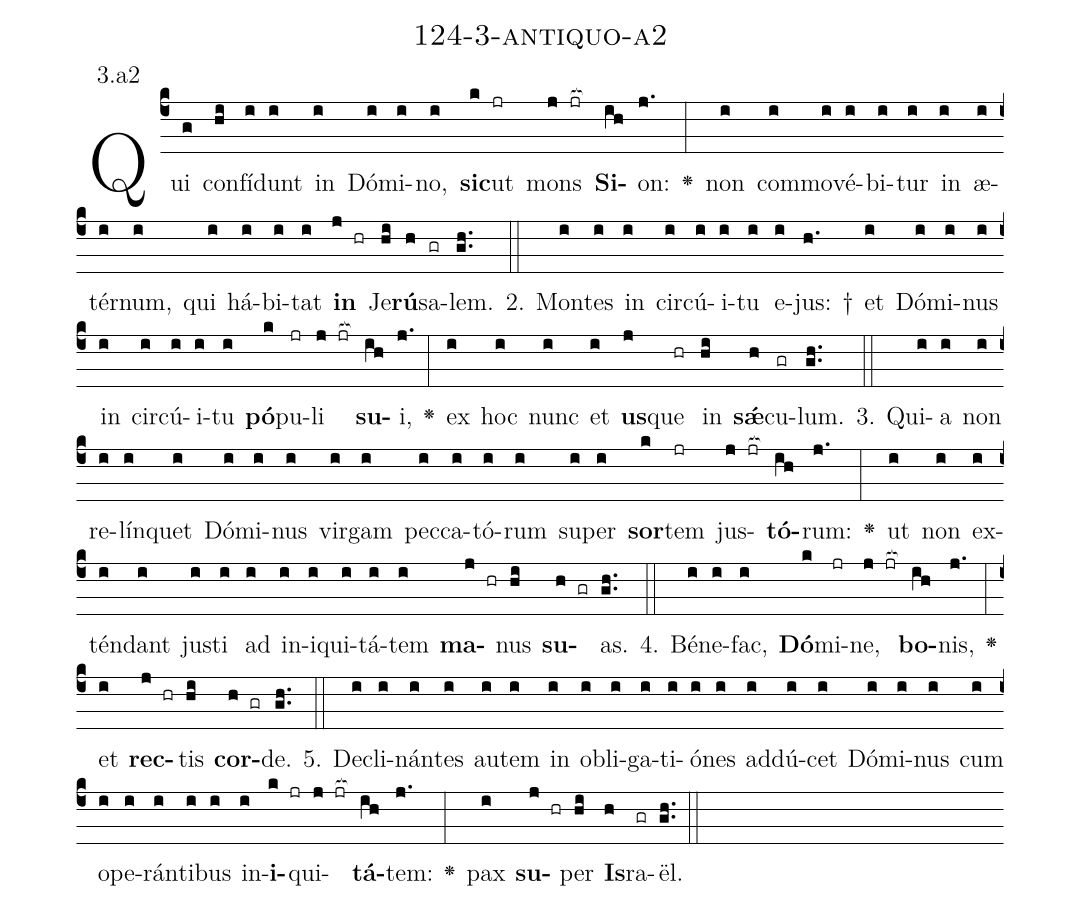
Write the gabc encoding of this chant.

name: 124-3-antiquo-a2;
annotation: 3.a2;
%%
(c4)Qui(g) con(hi)fí(i)dunt(i) in(i) Dó(i)mi(i)no,(i) <b>sic</b>(k)ut(jr) mons(j jr[ocb:1{]) <b>Si</b>(ih[ocb:0}])on:(j.) <v>\greheightstar</v>(:) non(i) com(i)mo(i)vé(i)bi(i)tur(i) in(i) æ(i)tér(i)num,(i) qui(i) há(i)bi(i)tat(i) <b>in</b>(j hr) Je(hi)<b>rú</b>(h)sa(gr)lem.(gh..) (::)
2. Mon(i)tes(i) in(i) cir(i)cú(i)i(i)tu(i) e(i)jus: †(h.) et(i) Dó(i)mi(i)nus(i) in(i) cir(i)cú(i)i(i)tu(i) <b>pó</b>(k)pu(jr)li(j jr[ocb:1{]) <b>su</b>(ih[ocb:0}])i,(j.) <v>\greheightstar</v>(:) ex(i) hoc(i) nunc(i) et(i) <b>us</b>(j)que(hr) in(hi) <b>sǽ</b>(h)cu(gr)lum.(gh..) (::)
3. Qui(i)a(i) non(i) re(i)lín(i)quet(i) Dó(i)mi(i)nus(i) vir(i)gam(i) pec(i)ca(i)tó(i)rum(i) su(i)per(i) <b>sor</b>(k)tem(jr) jus(j jr[ocb:1{])<b>tó</b>(ih[ocb:0}])rum:(j.) <v>\greheightstar</v>(:) ut(i) non(i) ex(i)tén(i)dant(i) jus(i)ti(i) ad(i) in(i)i(i)qui(i)tá(i)tem(i) <b>ma</b>(j hr)nus(hi) <b>su</b>(h gr)as.(gh..) (::)
4. Bé(i)ne(i)fac,(i) <b>Dó</b>(k)mi(jr)ne,(j jr[ocb:1{]) <b>bo</b>(ih[ocb:0}])nis,(j.) <v>\greheightstar</v>(:) et(i) <b>rec</b>(j hr)tis(hi) <b>cor</b>(h gr)de.(gh..) (::)
5. De(i)cli(i)nán(i)tes(i) au(i)tem(i) in(i) ob(i)li(i)ga(i)ti(i)ó(i)nes(i) ad(i)dú(i)cet(i) Dó(i)mi(i)nus(i) cum(i) o(i)pe(i)rán(i)ti(i)bus(i) in(i)<b>i</b>(k jr)qui(j jr[ocb:1{])<b>tá</b>(ih[ocb:0}])tem:(j.) <v>\greheightstar</v>(:) pax(i) <b>su</b>(j hr)per(hi) <b>Is</b>(h)ra(gr)ël.(gh..) (::)
